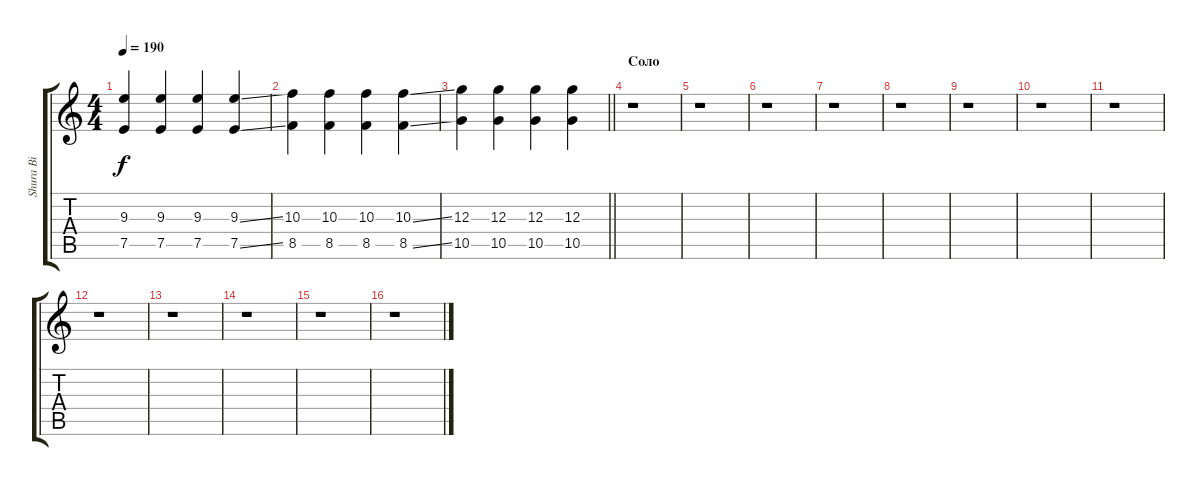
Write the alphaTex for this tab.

\track ("Shura Bi" "Shura Bi") {instrument distortionguitar}
\staff {score tabs}
\tuning (E4 B3 G3 D3 A2 E2) {hide}
\ts (4 4)
\tempo 190
\clef g2
\ks c
(9.3 7.5).4{dy f} (9.3 7.5).4 (9.3 7.5).4 (9.3{ss} 7.5{ss}).4 |
(10.3 8.5).4 (10.3 8.5).4 (10.3 8.5).4 (10.3{ss} 8.5{ss}).4 |
\barLineRight lightlight
(12.3 10.5).4 (12.3 10.5).4 (12.3 10.5).4 (12.3 10.5).4 |
\section ("" "Соло")
r.1 |
r.1 |
r.1 |
r.1 |
r.1 |
r.1 |
r.1 |
r.1 |
r.1 |
r.1 |
r.1 |
r.1 |
r.1
